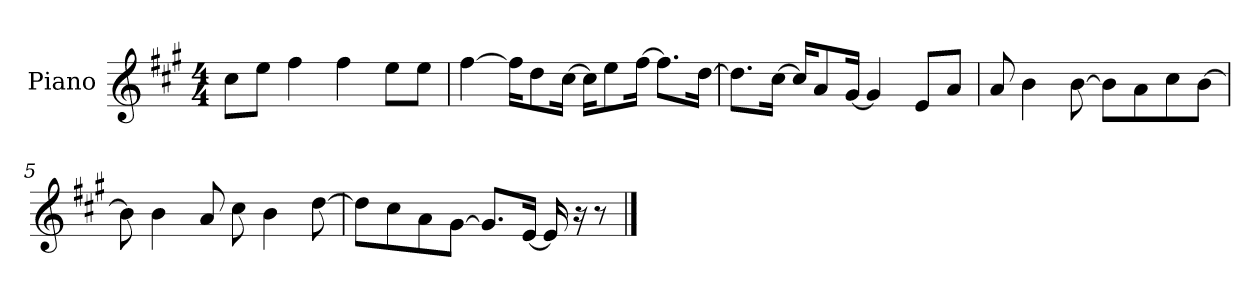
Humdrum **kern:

**kern
*part1
*staff1
*I"Piano
*I'P-no
*clefG2
*k[f#c#g#]
*M4/4
*MM90
=1
8cc#\L
8ee\J
4ff#\
4ff#\
8ee\L
8ee\J
=2
[4ff#\
16ff#\KL]
8dd\
[16cc#\Jk
16cc#\KL]
8ee\
[16ff#\Jk
8.ff#\L]
[16dd\Jk
=3
8.dd\L]
[16cc#\Jk
16cc#/KL]
8a/
[16g#/Jk
4g#/]
8e/L
8a/J
=4
8a/
4b\
[8b\
8b\L]
8a\
8cc#\
[8b\J
=5
8b\]
4b\
8a/
8cc#\
4b\
[8dd\
!!LO:LB:g=z
=6
8dd\L]
8cc#\
8a\
[8g#\J
8.g#/L]
[16e/Jk
16e/]
16r
8r
==
*-
